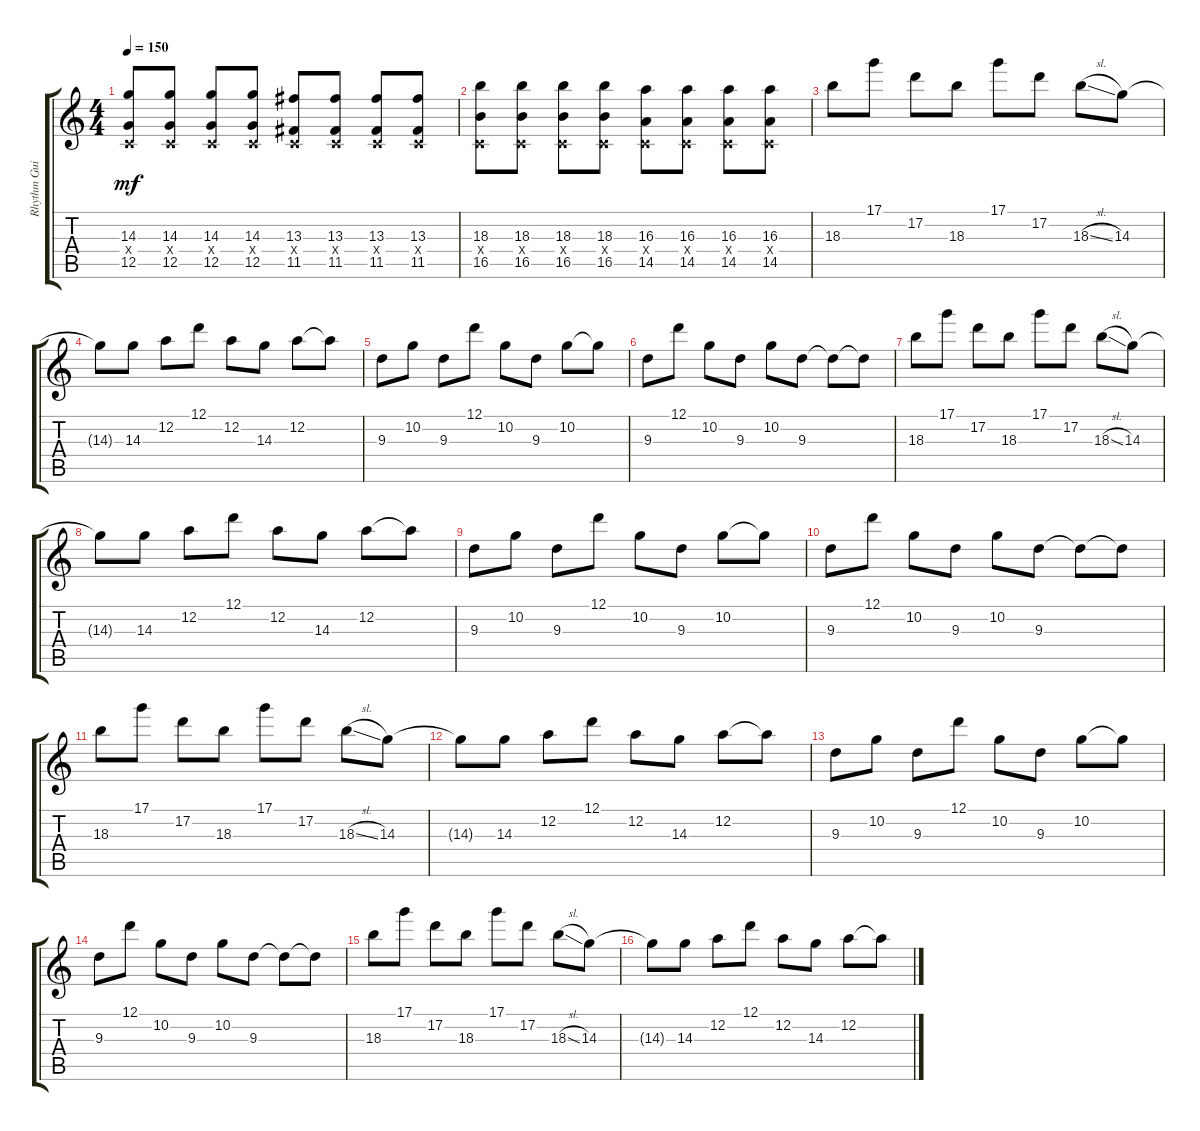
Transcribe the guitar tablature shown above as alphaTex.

\track ("Rhythm Guitar" "Rhythm Gui") {instrument distortionguitar}
\staff {score tabs}
\tuning (D4 A3 F3 C3 G2 C2) {hide}
\ts (4 4)
\tempo 150
\clef g2
\ks c
(14.3 0.4{x} 12.5).8{dy mf} (14.3 0.4{x} 12.5).8 (14.3 0.4{x} 12.5).8 (14.3 0.4{x} 12.5).8 (13.3 0.4{x} 11.5).8 (13.3 0.4{x} 11.5).8 (13.3 0.4{x} 11.5).8 (13.3 0.4{x} 11.5).8 |
(18.3 0.4{x} 16.5).8 (18.3 0.4{x} 16.5).8 (18.3 0.4{x} 16.5).8 (18.3 0.4{x} 16.5).8 (16.3 0.4{x} 14.5).8 (16.3 0.4{x} 14.5).8 (16.3 0.4{x} 14.5).8 (16.3 0.4{x} 14.5).8 |
18.3.8 17.1.8 17.2.8 18.3.8 17.1.8 17.2.8 18.3{sl}.8 14.3.8 |
14.3{t}.8 14.3.8 12.2.8 12.1.8 12.2.8 14.3.8 12.2.8 12.2{t}.8 |
9.3.8 10.2.8 9.3.8 12.1.8 10.2.8 9.3.8 10.2.8 10.2{t}.8 |
9.3.8 12.1.8 10.2.8 9.3.8 10.2.8 9.3.8 9.3{t}.8 9.3{t}.8 |
18.3.8 17.1.8 17.2.8 18.3.8 17.1.8 17.2.8 18.3{sl}.8 14.3.8 |
14.3{t}.8 14.3.8 12.2.8 12.1.8 12.2.8 14.3.8 12.2.8 12.2{t}.8 |
9.3.8 10.2.8 9.3.8 12.1.8 10.2.8 9.3.8 10.2.8 10.2{t}.8 |
9.3.8 12.1.8 10.2.8 9.3.8 10.2.8 9.3.8 9.3{t}.8 9.3{t}.8 |
18.3.8 17.1.8 17.2.8 18.3.8 17.1.8 17.2.8 18.3{sl}.8 14.3.8 |
14.3{t}.8 14.3.8 12.2.8 12.1.8 12.2.8 14.3.8 12.2.8 12.2{t}.8 |
9.3.8 10.2.8 9.3.8 12.1.8 10.2.8 9.3.8 10.2.8 10.2{t}.8 |
9.3.8 12.1.8 10.2.8 9.3.8 10.2.8 9.3.8 9.3{t}.8 9.3{t}.8 |
18.3.8 17.1.8 17.2.8 18.3.8 17.1.8 17.2.8 18.3{sl}.8 14.3.8 |
14.3{t}.8 14.3.8 12.2.8 12.1.8 12.2.8 14.3.8 12.2.8 12.2{t}.8
